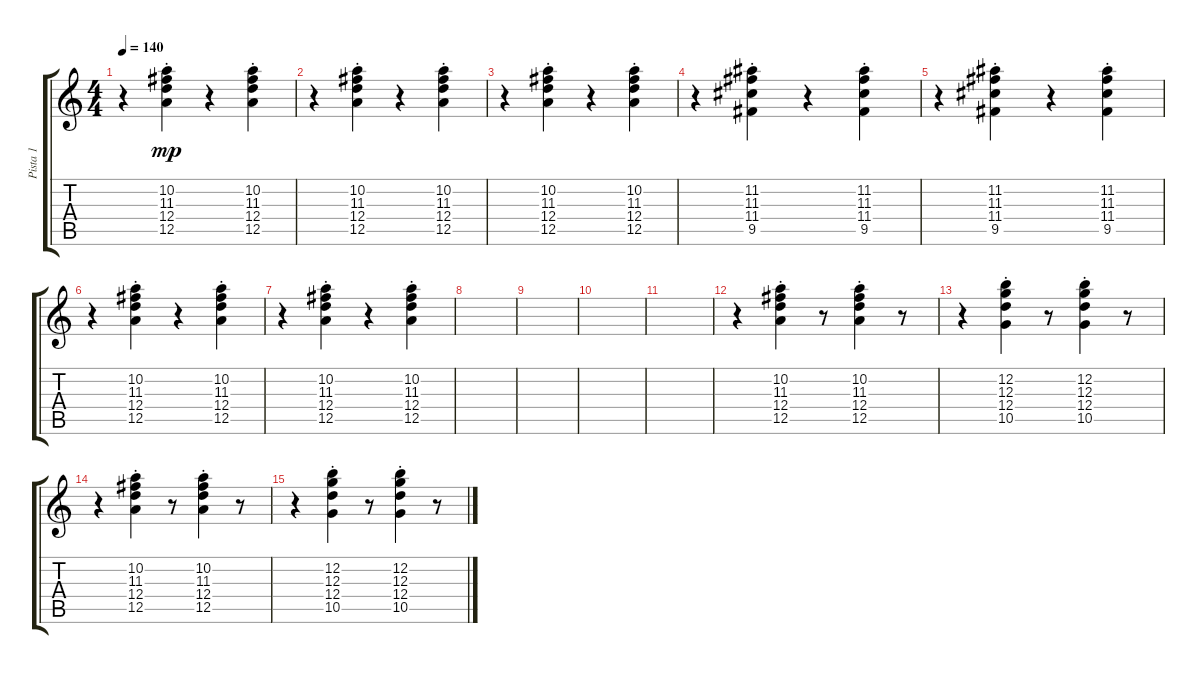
\track ("Pista 1" "Pista 1") {instrument overdrivenguitar}
\staff {score tabs}
\tuning (E4 B3 G3 D3 A2 E2) {hide}
\ts (4 4)
\tempo 140
\clef g2
\ks c
r.4{dy mp} (10.2{st} 11.3{st} 12.4{st} 12.5{st}).4 r.4 (10.2{st} 11.3{st} 12.4{st} 12.5{st}).4 |
r.4 (10.2{st} 11.3{st} 12.4{st} 12.5{st}).4 r.4 (10.2{st} 11.3{st} 12.4{st} 12.5{st}).4 |
r.4 (10.2{st} 11.3{st} 12.4{st} 12.5{st}).4 r.4 (10.2{st} 11.3{st} 12.4{st} 12.5{st}).4 |
r.4 (11.2{st} 11.3{st} 11.4{st} 9.5).4 r.4 (11.2{st} 11.3{st} 11.4{st} 9.5).4 |
r.4 (11.2{st} 11.3{st} 11.4{st} 9.5).4 r.4 (11.2{st} 11.3{st} 11.4{st} 9.5).4 |
r.4 (10.2{st} 11.3{st} 12.4{st} 12.5{st}).4 r.4 (10.2{st} 11.3{st} 12.4{st} 12.5{st}).4 |
r.4 (10.2{st} 11.3{st} 12.4{st} 12.5{st}).4 r.4 (10.2{st} 11.3{st} 12.4{st} 12.5{st}).4 |
|
|
|
|
r.4 (10.2{st} 11.3{st} 12.4{st} 12.5{st}).4 r.8 (10.2{st} 11.3{st} 12.4{st} 12.5{st}).4 r.8 |
r.4 (12.2{st} 12.3{st} 12.4{st} 10.5{st}).4 r.8 (12.2{st} 12.3{st} 12.4{st} 10.5{st}).4 r.8 |
r.4 (10.2{st} 11.3{st} 12.4{st} 12.5{st}).4 r.8 (10.2{st} 11.3{st} 12.4{st} 12.5{st}).4 r.8 |
r.4 (12.2{st} 12.3{st} 12.4{st} 10.5{st}).4 r.8 (12.2{st} 12.3{st} 12.4{st} 10.5{st}).4 r.8
